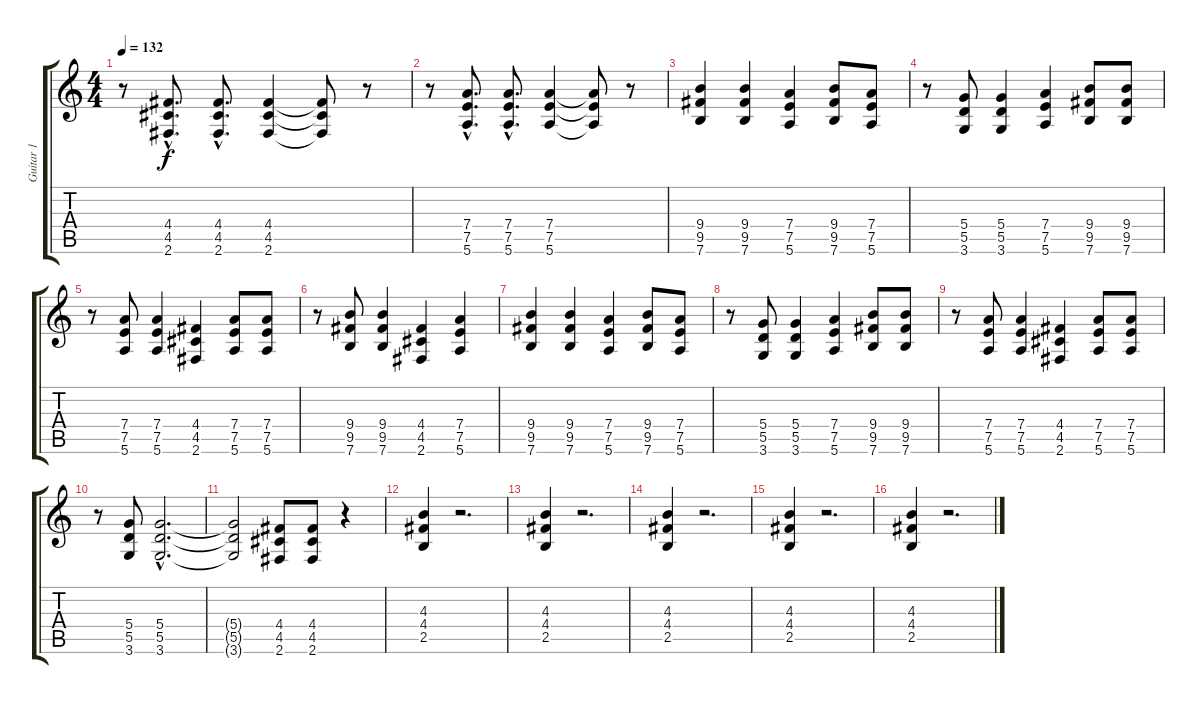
\track ("Guitar 1" "Guitar 1") {instrument distortionguitar}
\staff {score tabs}
\tuning (E4 B3 G3 D3 A2 E2) {hide}
\ts (4 4)
\tempo 132
\clef g2
\ks c
r.8{dy f} (4.4{hac} 4.5{hac} 2.6{hac}).8{d} (4.4{hac} 4.5{hac} 2.6{hac}).8{d} (4.4 4.5 2.6).4 (4.4{t} 4.5{t} 2.6{t}).8 r.8 |
r.8 (7.4{hac} 7.5{hac} 5.6{hac}).8{d} (7.4{hac} 7.5{hac} 5.6{hac}).8{d} (7.4 7.5 5.6).4 (7.4{t} 7.5{t} 5.6{t}).8 r.8 |
(9.4 9.5 7.6).4 (9.4 9.5 7.6).4 (7.4 7.5 5.6).4 (9.4 9.5 7.6).8 (7.4 7.5 5.6).8 |
r.8 (5.4 5.5 3.6).8 (5.4 5.5 3.6).4 (7.4 7.5 5.6).4 (9.4 9.5 7.6).8 (9.4 9.5 7.6).8 |
r.8 (7.4 7.5 5.6).8 (7.4 7.5 5.6).4 (4.4 4.5 2.6).4 (7.4 7.5 5.6).8 (7.4 7.5 5.6).8 |
r.8 (9.4 9.5 7.6).8 (9.4 9.5 7.6).4 (4.4 4.5 2.6).4 (7.4 7.5 5.6).4 |
(9.4 9.5 7.6).4 (9.4 9.5 7.6).4 (7.4 7.5 5.6).4 (9.4 9.5 7.6).8 (7.4 7.5 5.6).8 |
r.8 (5.4 5.5 3.6).8 (5.4 5.5 3.6).4 (7.4 7.5 5.6).4 (9.4 9.5 7.6).8 (9.4 9.5 7.6).8 |
r.8 (7.4 7.5 5.6).8 (7.4 7.5 5.6).4 (4.4 4.5 2.6).4 (7.4 7.5 5.6).8 (7.4 7.5 5.6).8 |
r.8 (5.4 5.5 3.6).8 (5.4{hac} 5.5{hac} 3.6{hac}).2{d} |
(5.4{t} 5.5{t} 3.6{t}).2 (4.4 4.5 2.6).8 (4.4 4.5 2.6).8 r.4 |
(4.3 4.4 2.5).4 r.2{d} |
(4.3 4.4 2.5).4 r.2{d} |
(4.3 4.4 2.5).4 r.2{d} |
(4.3 4.4 2.5).4 r.2{d} |
(4.3 4.4 2.5).4 r.2{d}
